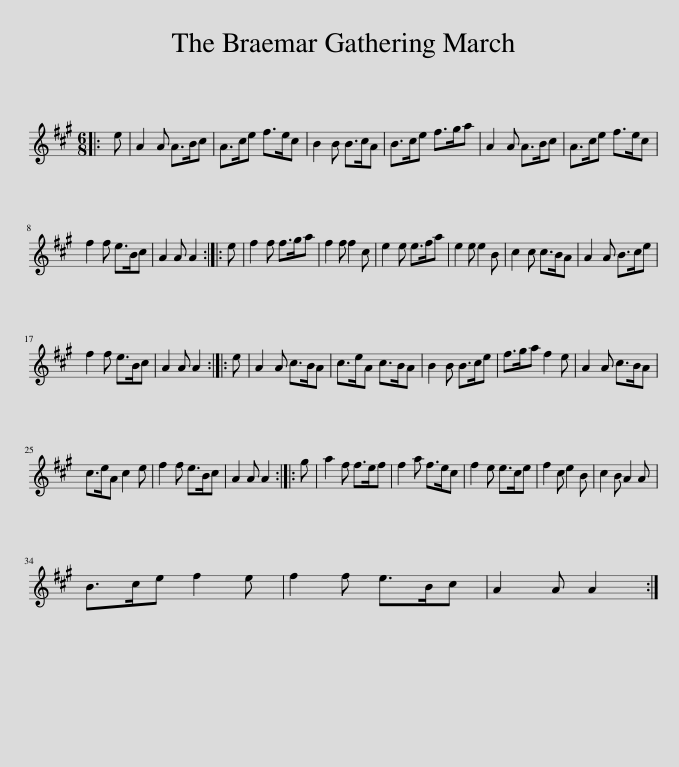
X:1
L:1/8
M:6/8
I:linebreak $
K:A
V:1 treble
V:1
|: e | A2 A A>Bc | A>ce f>ec | B2 B B>cA | B>ce f>ga | %5
 A2 A A>Bc | A>ce f>ec |$ f2 f e>Bc | A2 A A2 :: e | %10
 f2 f f>ga | f2 f f2 c | e2 e e>fa | e2 e e2 B | c2 c c>BA | %15
 A2 A B>ce |$ f2 f e>Bc | A2 A A2 :: e | A2 A c>BA | %20
 c>eA c>BA | B2 B B>ce | f>ga f2 e | A2 A c>BA |$ c>eA c2 e | %25
 f2 f e>Bc | A2 A A2 :: g | a2 f f>ef | f2 a f>ec | %30
 f2 e e>ce | f2 c e2 B | c2 B A2 A |$ B>ce f2 e | f2 f e>Bc | %35
 A2 A A2 :| %36
